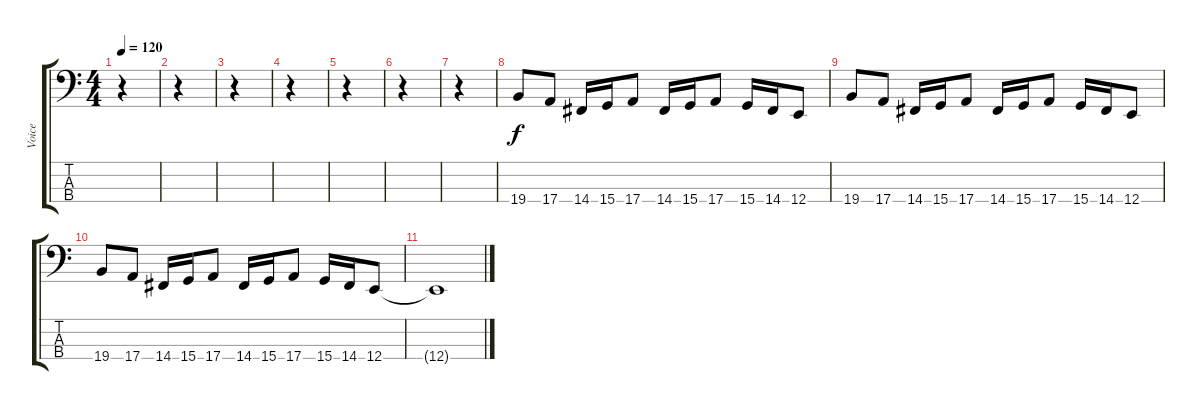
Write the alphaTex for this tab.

\track ("Voice" "Voice") {instrument trombone}
\staff {score tabs}
\tuning (G2 D2 A1 E1) {hide}
\ts (4 4)
\tempo 120
\clef f4
\ks c
r.4{dy f} |
r.4 |
r.4 |
r.4 |
r.4 |
r.4 |
r.4 |
19.4.8 17.4.8 14.4.16 15.4.16 17.4.8 14.4.16 15.4.16 17.4.8 15.4.16 14.4.16 12.4.8 |
19.4.8 17.4.8 14.4.16 15.4.16 17.4.8 14.4.16 15.4.16 17.4.8 15.4.16 14.4.16 12.4.8 |
19.4.8 17.4.8 14.4.16 15.4.16 17.4.8 14.4.16 15.4.16 17.4.8 15.4.16 14.4.16 12.4.8 |
12.4{t}.1
